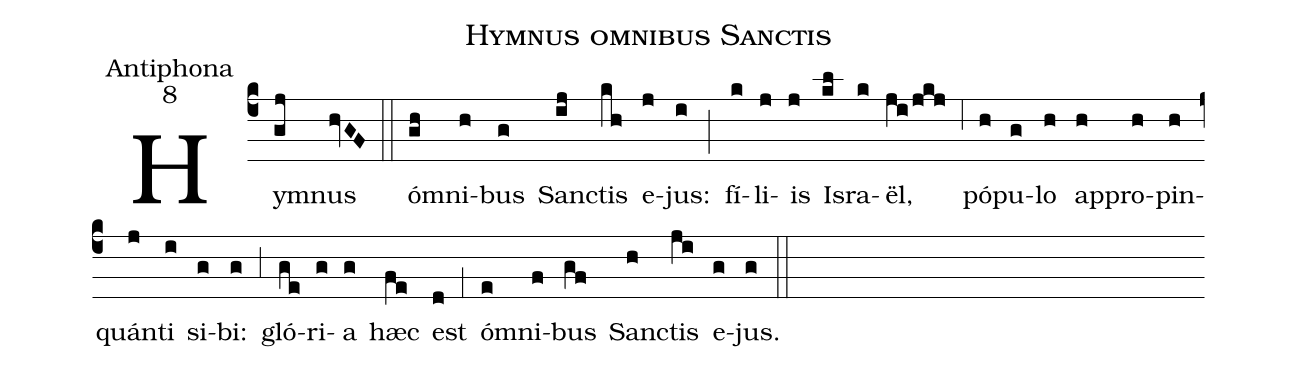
name:Hymnus omnibus Sanctis;
office-part:Antiphona;
mode:8;
%%
(c4) Hy(gj)mnus(hvGF) (::) ó(gh)mni(h)bus(g) San(ij)ctis(kh) e(j)jus:(i) (;) fí(k)li(j)is(j) Is(kl)ra(k)ël,(ji/jkj) (;6) pó(h)pu(g)lo(h) ap(h)pro(h)pin(h)quán(j)ti(i) si(g)bi:(g) (;3) gló(ge)ri(g)a(g) hæc(fe) est(d) (;1) ó(e)mni(f)bus(gf) San(h)ctis(ji) e(g)jus.(g) (::)
